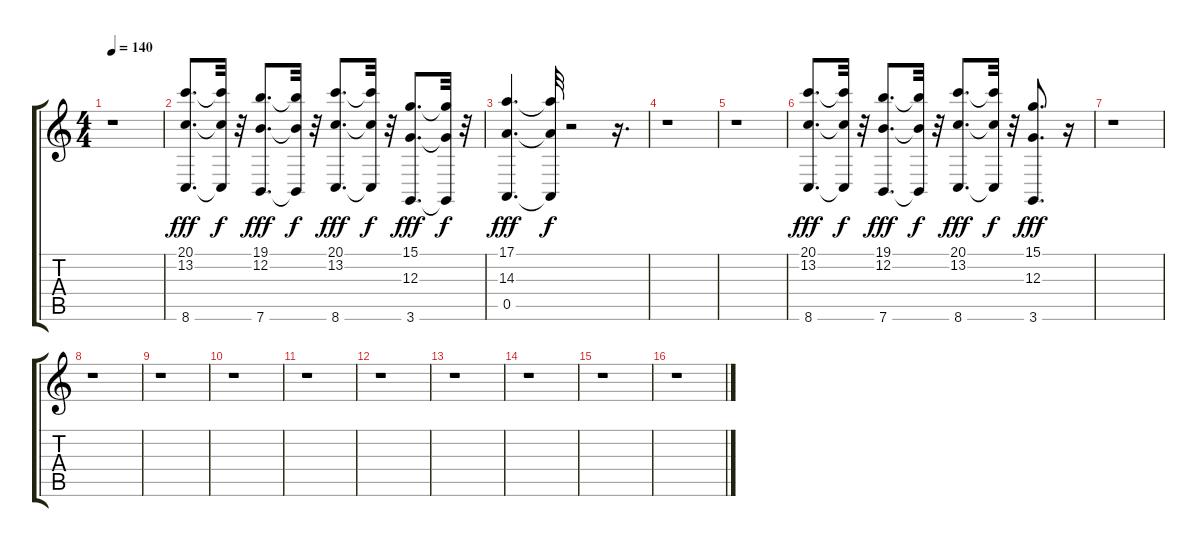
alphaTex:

\track "" {instrument acousticgrandpiano}
\staff {score tabs}
\tuning (E4 B3 G3 D3 A2 E2) {hide}
\ts (4 4)
\tempo 140
\clef g2
\ks c
r.1{dy f} |
(20.1 13.2 8.6).8{d dy fff} (20.1{t} 13.2{t} 8.6{t}).32{dy f} r.32 (19.1 12.2 7.6).8{d dy fff} (19.1{t} 12.2{t} 7.6{t}).32{dy f} r.32 (20.1 13.2 8.6).8{d dy fff} (20.1{t} 13.2{t} 8.6{t}).32{dy f} r.32 (15.1 12.3 3.6).8{d dy fff} (15.1{t} 12.3{t} 3.6{t}).32{dy f} r.32 |
(17.1 14.3 0.5).4{d dy fff} (17.1{t} 14.3{t} 0.5{t}).32{dy f} r.2 r.16{d} |
r.1 |
r.1 |
(20.1 13.2 8.6).8{d dy fff} (20.1{t} 13.2{t} 8.6{t}).32{dy f} r.32 (19.1 12.2 7.6).8{d dy fff} (19.1{t} 12.2{t} 7.6{t}).32{dy f} r.32 (20.1 13.2 8.6).8{d dy fff} (20.1{t} 13.2{t} 8.6{t}).32{dy f} r.32 (15.1 12.3 3.6).8{d dy fff} r.16 |
r.1 |
r.1 |
r.1 |
r.1 |
r.1 |
r.1 |
r.1 |
r.1 |
r.1 |
r.1
